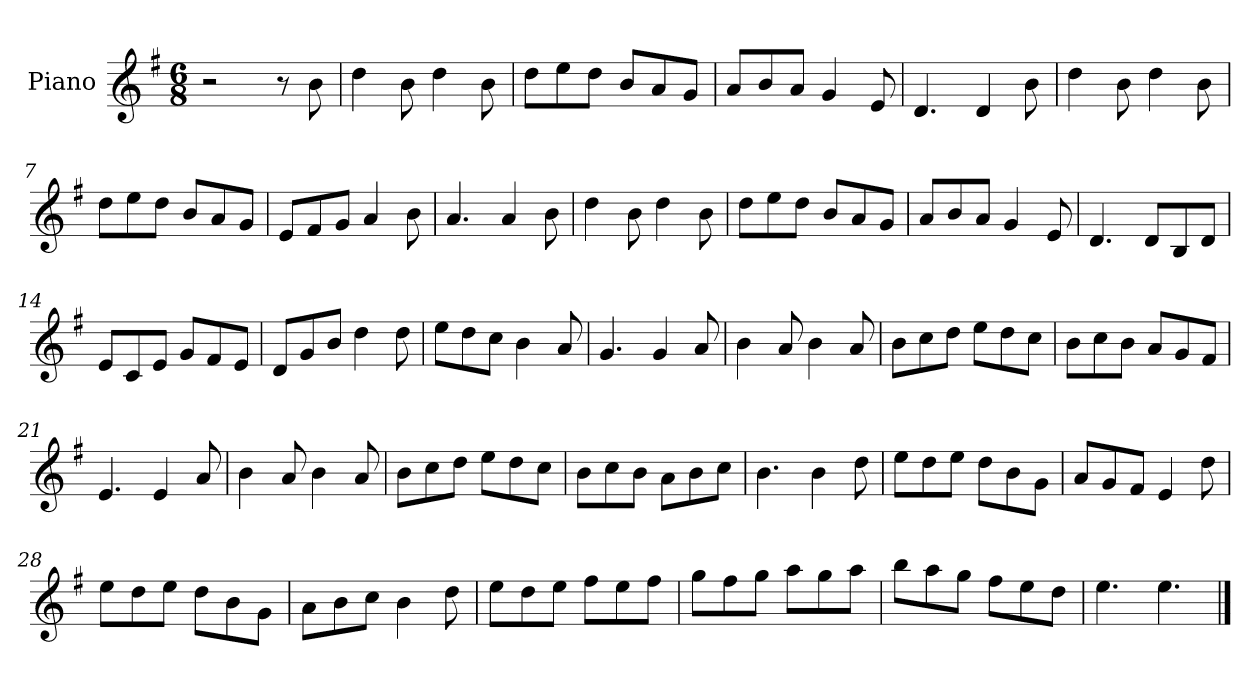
**kern
*part1
*staff1
*I"Piano
*I'Pno
*clefG2
*k[f#]
*M6/8
=1
2r
8r
8b\
=2
4dd\
8b\
4dd\
8b\
=3
8dd\L
8ee\
8dd\J
8b/L
8a/
8g/J
=4
8a/L
8b/
8a/J
4g/
8e/
=5
4.d/
4d/
8b\
=6
4dd\
8b\
4dd\
8b\
=7
8dd\L
8ee\
8dd\J
8b/L
8a/
8g/J
=8
8e/L
8f#/
8g/J
4a/
8b\
=9
4.a/
4a/
8b\
=10
4dd\
8b\
4dd\
8b\
=11
8dd\L
8ee\
8dd\J
8b/L
8a/
8g/J
=12
8a/L
8b/
8a/J
4g/
8e/
=13
4.d/
8d/L
8B/
8d/J
=14
8e/L
8c/
8e/J
8g/L
8f#/
8e/J
=15
8d/L
8g/
8b/J
4dd\
8dd\
=16
8ee\L
8dd\
8cc\J
4b\
8a/
=17
4.g/
4g/
8a/
=18
4b\
8a/
4b\
8a/
=19
8b\L
8cc\
8dd\J
8ee\L
8dd\
8cc\J
=20
8b\L
8cc\
8b\J
8a/L
8g/
8f#/J
=21
4.e/
4e/
8a/
=22
4b\
8a/
4b\
8a/
=23
8b\L
8cc\
8dd\J
8ee\L
8dd\
8cc\J
=24
8b\L
8cc\
8b\J
8a\L
8b\
8cc\J
=25
4.b\
4b\
8dd\
=26
8ee\L
8dd\
8ee\J
8dd\L
8b\
8g\J
=27
8a/L
8g/
8f#/J
4e/
8dd\
=28
8ee\L
8dd\
8ee\J
8dd\L
8b\
8g\J
=29
8a\L
8b\
8cc\J
4b\
8dd\
=30
8ee\L
8dd\
8ee\J
8ff#\L
8ee\
8ff#\J
=31
8gg\L
8ff#\
8gg\J
8aa\L
8gg\
8aa\J
=32
8bb\L
8aa\
8gg\J
8ff#\L
8ee\
8dd\J
=33
4.ee\
4.ee\
==
*-
